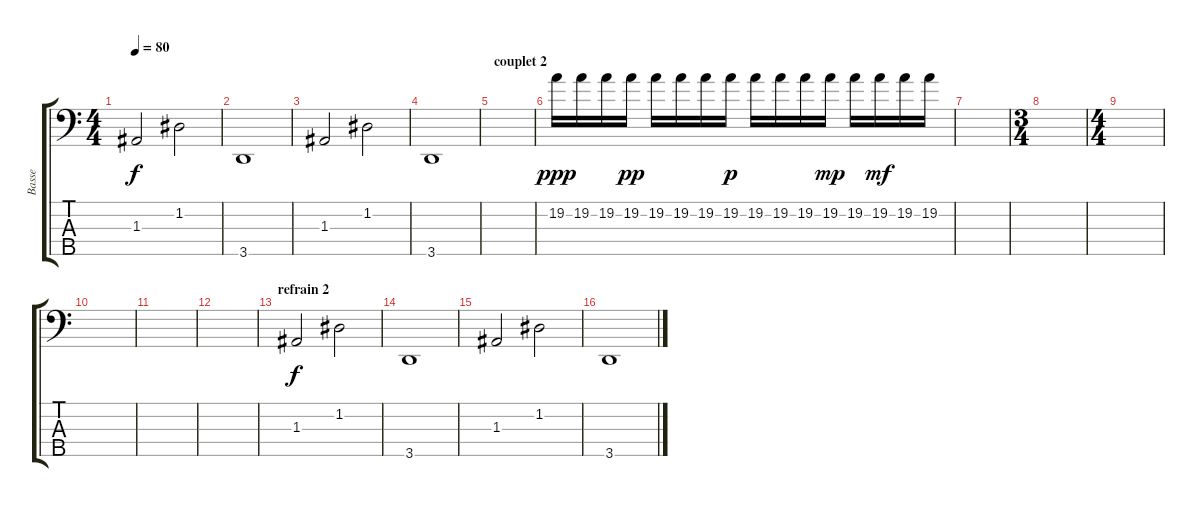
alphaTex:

\track ("Basse" "Basse") {instrument electricbassfinger}
\staff {score tabs}
\tuning (G2 D2 A1 E1 B0) {hide}
\ts (4 4)
\tempo 80
\clef f4
\ks c
1.3.2{dy f} 1.2.2 |
3.5.1 |
1.3.2 1.2.2 |
3.5.1 |
\section ("" "couplet 2")
|
19.2.16{dy ppp instrument lead1square} 19.2.16 19.2.16 19.2.16{dy pp} 19.2.16 19.2.16 19.2.16 19.2.16{dy p} 19.2.16 19.2.16 19.2.16 19.2.16{dy mp} 19.2.16 19.2.16{dy mf} 19.2.16 19.2.16 |
|
\ts (3 4)
|
\ts (4 4)
|
|
|
|
\section ("" "refrain 2")
1.3.2{dy f instrument electricbassfinger} 1.2.2 |
3.5.1 |
1.3.2 1.2.2 |
3.5.1
